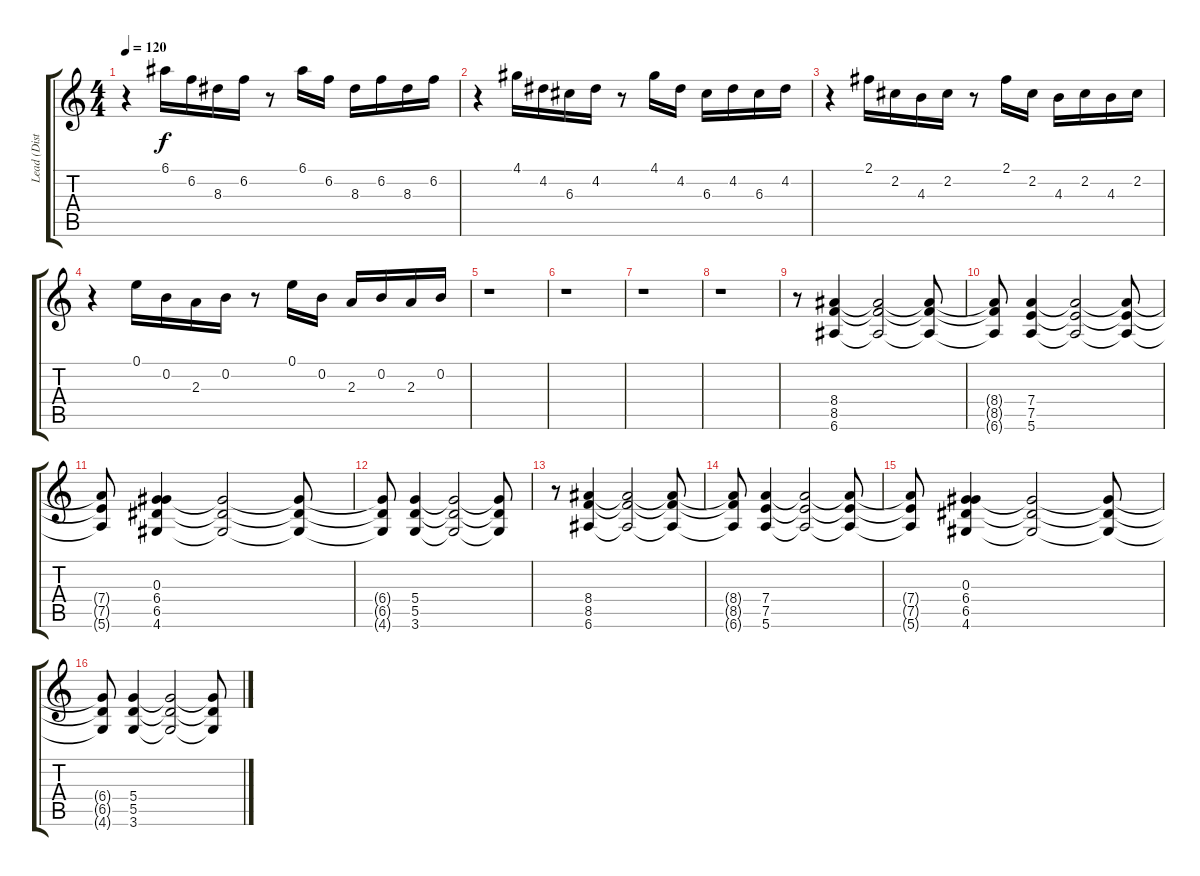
\track ("Lead (Distortion)" "Lead (Dist") {instrument distortionguitar}
\staff {score tabs}
\tuning (E4 B3 G3 D3 A2 E2) {hide}
\ts (4 4)
\tempo 120
\clef g2
\ks c
r.4{dy ff} 6.1.16{dy f} 6.2.16 8.3.16 6.2.16 r.8 6.1.16 6.2.16 8.3.16 6.2.16 8.3.16 6.2.16 |
r.4 4.1.16 4.2.16 6.3.16 4.2.16 r.8 4.1.16 4.2.16 6.3.16 4.2.16 6.3.16 4.2.16 |
r.4 2.1.16 2.2.16 4.3.16 2.2.16 r.8 2.1.16 2.2.16 4.3.16 2.2.16 4.3.16 2.2.16 |
r.4 0.1.16 0.2.16 2.3.16 0.2.16 r.8 0.1.16 0.2.16 2.3.16 0.2.16 2.3.16 0.2.16 |
r.1 |
r.1 |
r.1 |
r.1 |
r.8 (8.4 8.5 6.6).4 (8.4{t} 8.5{t} 6.6{t}).2 (8.4{t} 8.5{t} 6.6{t}).8 |
(8.4{t} 8.5{t} 6.6{t}).8 (7.4 7.5 5.6).4 (7.4{t} 7.5{t} 5.6{t}).2 (7.4{t} 7.5{t} 5.6{t}).8 |
(7.4{t} 7.5{t} 5.6{t}).8 (0.3 6.4 6.5 4.6).4 (6.4{t} 6.5{t} 4.6{t}).2 (6.4{t} 6.5{t} 4.6{t}).8 |
(6.4{t} 6.5{t} 4.6{t}).8 (5.4 5.5 3.6).4 (5.4{t} 5.5{t} 3.6{t}).2 (5.4{t} 5.5{t} 3.6{t}).8 |
r.8 (8.4 8.5 6.6).4 (8.4{t} 8.5{t} 6.6{t}).2 (8.4{t} 8.5{t} 6.6{t}).8 |
(8.4{t} 8.5{t} 6.6{t}).8 (7.4 7.5 5.6).4 (7.4{t} 7.5{t} 5.6{t}).2 (7.4{t} 7.5{t} 5.6{t}).8 |
(7.4{t} 7.5{t} 5.6{t}).8 (0.3 6.4 6.5 4.6).4 (6.4{t} 6.5{t} 4.6{t}).2 (6.4{t} 6.5{t} 4.6{t}).8 |
(6.4{t} 6.5{t} 4.6{t}).8 (5.4 5.5 3.6).4 (5.4{t} 5.5{t} 3.6{t}).2 (5.4{t} 5.5{t} 3.6{t}).8
